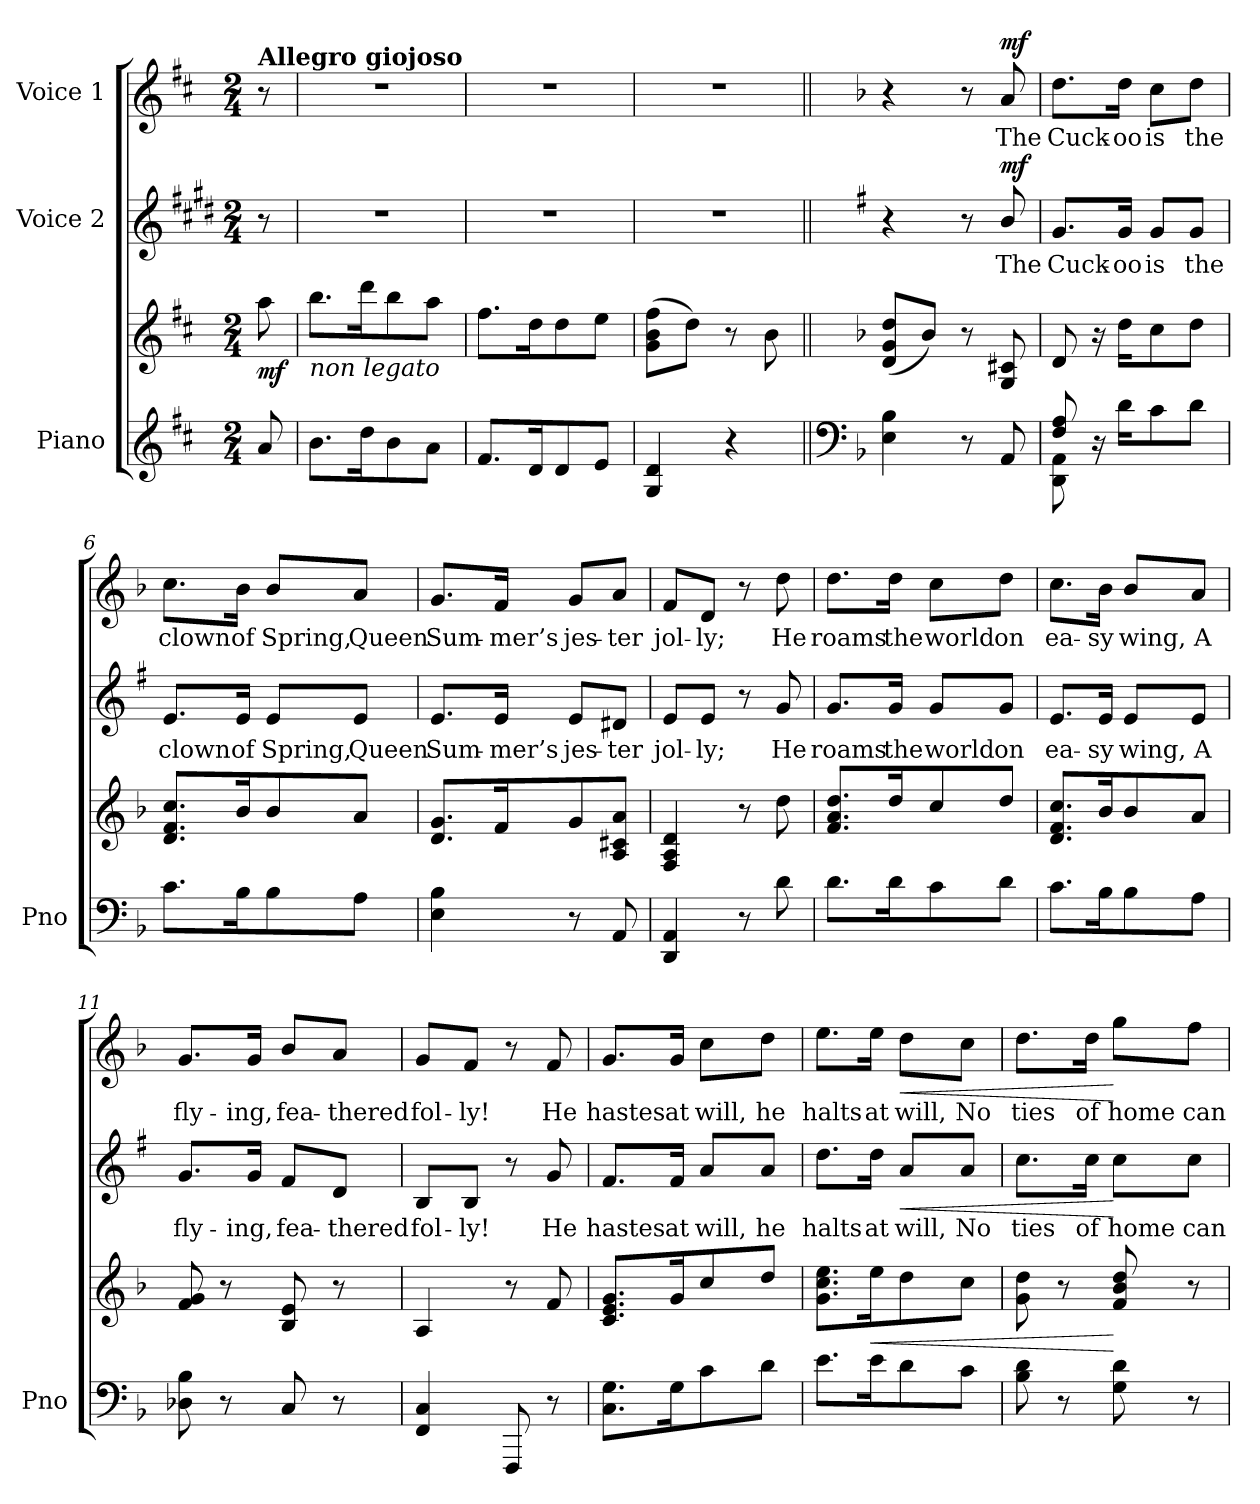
**kern	**kern	**dynam	**kern	**text	**dynam	**kern	**text	**dynam
*part3	*part3	*part3	*part2	*part2	*part2	*part1	*part1	*part1
*staff4	*staff3	*staff3/4	*staff2	*staff2	*staff2	*staff1	*staff1	*staff1
*I"Piano	*	*	*I"Voice 2	*	*	*I"Voice 1	*	*
*I'Pno	*	*	*	*	*	*	*	*
*clefG2	*clefG2	*	*clefG2	*	*	*clefG2	*	*
*	*	*	*ITrd1c2	*	*	*	*	*
*k[f#c#]	*k[f#c#]	*	*k[f#c#]	*	*	*k[f#c#]	*	*
*M2/4	*M2/4	*	*M2/4	*	*	*M2/4	*	*
=	=	=	=	=	=	=	=	=
!	!	!	!	!	!	!LO:TX:a:B:t=Allegro giojoso	!	!
!	!	!LO:DY:b	!	!	!	!	!	!
8a/	8aa\	mf	8r	.	.	8r	.	.
=1	=1	=1	=1	=1	=1	=1	=1	=1
!	!LO:TX:b:i:t=non legato	!	!	!	!	!	!	!
8.b\L	8.bb\L	.	2r	.	.	2r	.	.
16dd\K	16ddd\K	.	.	.	.	.	.	.
8b\	8bb\	.	.	.	.	.	.	.
8a\J	8aa\J	.	.	.	.	.	.	.
=2	=2	=2	=2	=2	=2	=2	=2	=2
8.f#/L	8.ff#\L	.	2r	.	.	2r	.	.
16d/K	16dd\K	.	.	.	.	.	.	.
8d/	8dd\	.	.	.	.	.	.	.
8e/J	8ee\J	.	.	.	.	.	.	.
=3	=3	=3	=3	=3	=3	=3	=3	=3
4G/ 4d/	(8g\ 8b\ 8ff#\L	.	2r	.	.	2r	.	.
.	8dd\J)	.	.	.	.	.	.	.
4r	8r	.	.	.	.	.	.	.
.	8b\	.	.	.	.	.	.	.
=4||	=4||	=4||	=4||	=4||	=4||	=4||	=4||	=4||
*clefF4	*	*	*	*	*	*	*	*
*k[b-]	*k[b-]	*	*k[b-]	*	*	*k[b-]	*	*
4E\ 4B-\	(8d/ 8g/ 8dd/L	.	4r	.	.	4r	.	.
.	8b-/J)	.	.	.	.	.	.	.
8r	8r	.	8r	.	.	8r	.	.
!	!	!	!	!LO:LY:b	!LO:DY:a	!	!LO:LY:b	!LO:DY:a
8AA/	8G/ 8c#X/	.	8a/	The	mf	8a/	The	mf
!!LO:LB:g=z
=5	=5	=5	=5	=5	=5	=5	=5	=5
*^	*	*	*	*	*	*	*	*
!	!	!	!	!	!LO:LY:b	!	!	!LO:LY:b	!
8F/ 8A/	8DD\ 8AA\	8d/	.	8.f/L	Cuck-	.	8.dd\L	Cuck-	.
4.ryy	16r	16r	.	.	.	.	.	.	.
!	!	!	!	!	!LO:LY:b	!	!	!LO:LY:b	!
.	16d\KL	16dd\KL	.	16f/Jk	-oo	.	16dd\Jk	-oo	.
!	!	!	!	!	!LO:LY:b	!	!	!LO:LY:b	!
.	8c\	8cc\	.	8f/L	is	.	8cc\L	is	.
!	!	!	!	!	!LO:LY:b	!	!	!LO:LY:b	!
.	8d\J	8dd\J	.	8f/J	the	.	8dd\J	the	.
=6	=6	=6	=6	=6	=6	=6	=6	=6	=6
!	!	!	!	!	!LO:LY:b	!	!	!LO:LY:b	!
*v	*v	*	*	*	*	*	*	*	*
8.c\L	8.d/ 8.f/ 8.cc/L	.	8.d/L	clown	.	8.cc\L	clown	.
!	!	!	!	!LO:LY:b	!	!	!LO:LY:b	!
16B-\K	16b-/K	.	16d/Jk	of	.	16b-\Jk	of	.
!	!	!	!	!LO:LY:b	!	!	!LO:LY:b	!
8B-\	8b-/	.	8d/L	Spring,	.	8b-/L	Spring,	.
!	!	!	!	!LO:LY:b	!	!	!LO:LY:b	!
8A\J	8a/J	.	8d/J	Queen	.	8a/J	Queen	.
=7	=7	=7	=7	=7	=7	=7	=7	=7
!	!	!	!	!LO:LY:b	!	!	!LO:LY:b	!
4E\ 4B-\	8.d/ 8.g/L	.	8.d/L	Sum-	.	8.g/L	Sum-	.
!	!	!	!	!LO:LY:b	!	!	!LO:LY:b	!
.	16f/K	.	16d/Jk	-mer’s	.	16f/Jk	-mer’s	.
!	!	!	!	!LO:LY:b	!	!	!LO:LY:b	!
8r	8g/	.	8d/L	jes-	.	8g/L	jes-	.
!	!	!	!	!LO:LY:b	!	!	!LO:LY:b	!
8AA/	8A/ 8c#X/ 8a/J	.	8c#X/J	-ter	.	8a/J	-ter	.
=8	=8	=8	=8	=8	=8	=8	=8	=8
!	!	!	!	!LO:LY:b	!	!	!LO:LY:b	!
4DD/ 4AA/	4F/ 4A/ 4d/	.	8d/L	jol-	.	8f/L	jol-	.
!	!	!	!	!LO:LY:b	!	!	!LO:LY:b	!
.	.	.	8d/J	-ly;	.	8d/J	-ly;	.
8r	8r	.	8r	.	.	8r	.	.
!	!	!	!	!LO:LY:b	!	!	!LO:LY:b	!
8d\	8dd\	.	8f/	He	.	8dd\	He	.
!!LO:LB:g=z
=9	=9	=9	=9	=9	=9	=9	=9	=9
!	!	!	!	!LO:LY:b	!	!	!LO:LY:b	!
8.d\L	8.f/ 8.a/ 8.dd/L	.	8.f/L	roams	.	8.dd\L	roams	.
!	!	!	!	!LO:LY:b	!	!	!LO:LY:b	!
16d\K	16dd/K	.	16f/Jk	the	.	16dd\Jk	the	.
!	!	!	!	!LO:LY:b	!	!	!LO:LY:b	!
8c\	8cc/	.	8f/L	world	.	8cc\L	world	.
!	!	!	!	!LO:LY:b	!	!	!LO:LY:b	!
8d\J	8dd/J	.	8f/J	on	.	8dd\J	on	.
=10	=10	=10	=10	=10	=10	=10	=10	=10
!	!	!	!	!LO:LY:b	!	!	!LO:LY:b	!
8.c\L	8.d/ 8.f/ 8.cc/L	.	8.d/L	ea-	.	8.cc\L	ea-	.
!	!	!	!	!LO:LY:b	!	!	!LO:LY:b	!
16B-\K	16b-/K	.	16d/Jk	-sy	.	16b-\Jk	-sy	.
!	!	!	!	!LO:LY:b	!	!	!LO:LY:b	!
8B-\	8b-/	.	8d/L	wing,	.	8b-/L	wing,	.
!	!	!	!	!LO:LY:b	!	!	!LO:LY:b	!
8A\J	8a/J	.	8d/J	A	.	8a/J	A	.
=11	=11	=11	=11	=11	=11	=11	=11	=11
!	!	!	!	!LO:LY:b	!	!	!LO:LY:b	!
8D-X\ 8B-\	8f/ 8g/	.	8.f/L	fly-	.	8.g/L	fly-	.
8r	8r	.	.	.	.	.	.	.
!	!	!	!	!LO:LY:b	!	!	!LO:LY:b	!
.	.	.	16f/Jk	-ing,	.	16g/Jk	-ing,	.
!	!	!	!	!LO:LY:b	!	!	!LO:LY:b	!
8C/	8B-/ 8e/	.	8e/L	fea-	.	8b-/L	fea-	.
!	!	!	!	!LO:LY:b	!	!	!LO:LY:b	!
8r	8r	.	8c/J	-thered	.	8a/J	-thered	.
=12	=12	=12	=12	=12	=12	=12	=12	=12
!	!	!	!	!LO:LY:b	!	!	!LO:LY:b	!
4FF/ 4C/	4A/	.	8A/L	fol-	.	8g/L	fol-	.
!	!	!	!	!LO:LY:b	!	!	!LO:LY:b	!
.	.	.	8A/J	-ly!	.	8f/J	-ly!	.
8FFF/	8r	.	8r	.	.	8r	.	.
!	!	!	!	!LO:LY:b	!	!	!LO:LY:b	!
8r	8f/	.	8f/	He	.	8f/	He	.
!!LO:PB:g=z
=13	=13	=13	=13	=13	=13	=13	=13	=13
!	!	!	!	!LO:LY:b	!	!	!LO:LY:b	!
8.C\ 8.G\L	8.c/ 8.e/ 8.g/L	.	8.e/L	hastes	.	8.g/L	hastes	.
!	!	!	!	!LO:LY:b	!	!	!LO:LY:b	!
16G\K	16g/K	.	16e/Jk	at	.	16g/Jk	at	.
!	!	!	!	!LO:LY:b	!	!	!LO:LY:b	!
8c\	8cc/	.	8g/L	will,	.	8cc\L	will,	.
!	!	!	!	!LO:LY:b	!	!	!LO:LY:b	!
8d\J	8dd/J	.	8g/J	he	.	8dd\J	he	.
=14	=14	=14	=14	=14	=14	=14	=14	=14
!	!	!	!	!LO:LY:b	!	!	!LO:LY:b	!
8.e\L	8.g\ 8.cc\ 8.ee\L	.	8.cc\L	halts	.	8.ee\L	halts	.
!	!	!LO:HP:b	!	!LO:LY:b	!	!	!LO:LY:b	!
16e\K	16ee\K	<	16cc\Jk	at	.	16ee\Jk	at	.
!	!	!	!	!LO:LY:b	!LO:HP:b	!	!LO:LY:b	!LO:HP:b
8d\	8dd\	.	8g/L	will,	<	8dd\L	will,	<
!	!	!	!	!LO:LY:b	!	!	!LO:LY:b	!
8c\J	8cc\J	.	8g/J	No	.	8cc\J	No	.
=15	=15	=15	=15	=15	=15	=15	=15	=15
!	!	!	!	!LO:LY:b	!	!	!LO:LY:b	!
8B-\ 8d\	8g\ 8dd\	.	8.b-\L	ties	.	8.dd\L	ties	.
8r	8r	.	.	.	.	.	.	.
!	!	!	!	!LO:LY:b	!	!	!LO:LY:b	!
.	.	.	16b-\Jk	of	.	16dd\Jk	of	.
!	!	!	!	!LO:LY:b	!	!	!LO:LY:b	!
8G\ 8d\	8f/ 8b-/ 8dd/	[	8b-\L	home	[	8gg\L	home	[
!	!	!	!	!LO:LY:b	!	!	!LO:LY:b	!
8r	8r	.	8b-\J	can	.	8ff\J	can	.
=	=	=	=	=	=	=	=	=
*-	*-	*-	*-	*-	*-	*-	*-	*-
